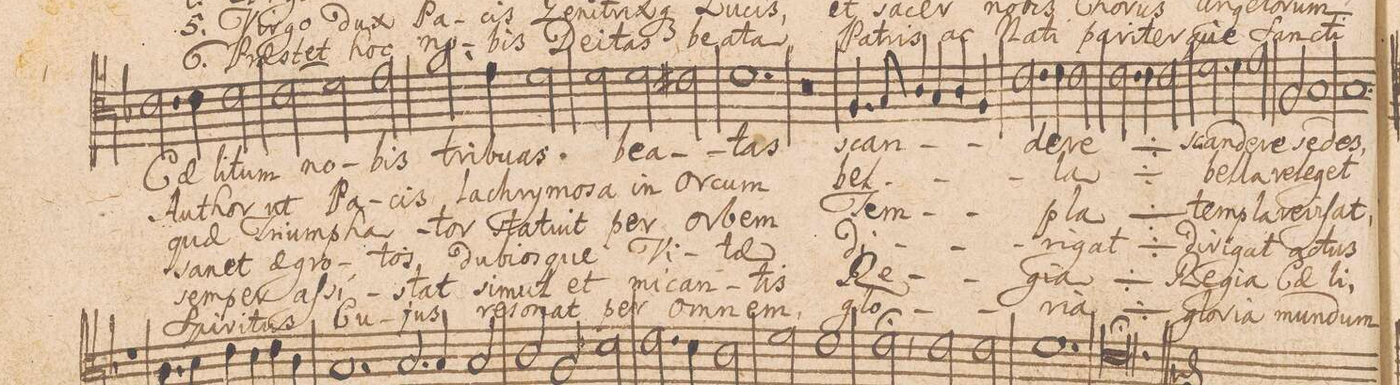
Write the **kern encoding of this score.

**kern	**text	**text	**text	**text	**text	**text
*I"TENOR.	*	*	*	*	*	*
*clefC4	*	*	*	*	*	*
*k[b-]	*	*	*	*	*	*
*M3/2	*	*	*	*	*	*
=12	=12	=12	=12	=12	=12	=12
2.c\	Cae-	Au-	quae	sa-	sem-	Spi-
4c\	-li-	-thor	Tri-	net	per	-ri-
2c\	-tum	ut	-um-	ae-	aſ-	-tus
=13	=13	=13	=13	=13	=13	=13
(2c\	no-	Pa-	-pha-	-gro-	-si-	Cu-
2d\)	.	.	.	.	.	.
2e\	-bis	-cis	-tor	-tos	-stat	-jus
=14	=14	=14	=14	=14	=14	=14
2.f\	tri-	la-	sta-	du-	si-	re-
4e\	-bu-	-chry-	-tu-	-bi-	-mul	-so-
2d\	-as	-mo-	-it	-os-	et	-nat
=15	=15	=15	=15	=15	=15	=15
2d\	be-	-sa	per	-que	mi-	per
2d\	-a-	in	or-	Vi-	-can-	om-
2c#X\	.	or-	.	.	.	.
=16	=16	=16	=16	=16	=16	=16
1.d	-tas	-cum	-bem	-tae	-tis	-nem,
=17	=17	=17	=17	=17	=17	=17
0.r	.	.	.	.	.	.
=18-	=18-	=18-	=18-	=18-	=18-	=18-
=19	=19	=19	=19	=19	=19	=19
4.F/	scan-	bel-	Tem-	di-	Re-	glo-
8G/	.	.	.	.	.	.
4A/	.	.	.	.	.	.
4G/	.	.	.	.	.	.
4A/	.	.	.	.	.	.
4F/	.	.	.	.	.	.
=20	=20	=20	=20	=20	=20	=20
2.c\	.	.	.	.	.	.
4c\	-de-	.	.	-ri-	gi-	ri-
2c\	-re	-la	pla	-gat	-a	-a
=21	=21	=21	=21	=21	=21	=21
*	*ij	*ij	*ij	*ij	*ij	*ij
2.c\	scan-	bel-	Tem-	di-	Re-	glo-
4c\	-de-	.	.	-ri-	-gi-	-ri-
2c\	-re	-la	-pla	-gat	-a	-a
*	*Xij	*Xij	*Xij	*Xij	*Xij	*Xij
=22	=22	=22	=22	=22	=22	=22
2.d\	scan-	bel-	tem-	di-	Re-	glo-
4d\	-de-	.	.	-ri-	-gi-	-ri-
2e\	-re	-la	-pla	-gat	-a	-a
=23	=23	=23	=23	=23	=23	=23
2F/	se-	re-	re-	a-	Cae-	mun-
1G	.	-le-	-vi-	.	.	.
=24	=24	=24	=24	=24	=24	=24
1.G	-des,	-get	-ſat,	-ctus	-li,	-dum
*-	*-	*-	*-	*-	*-	*-
